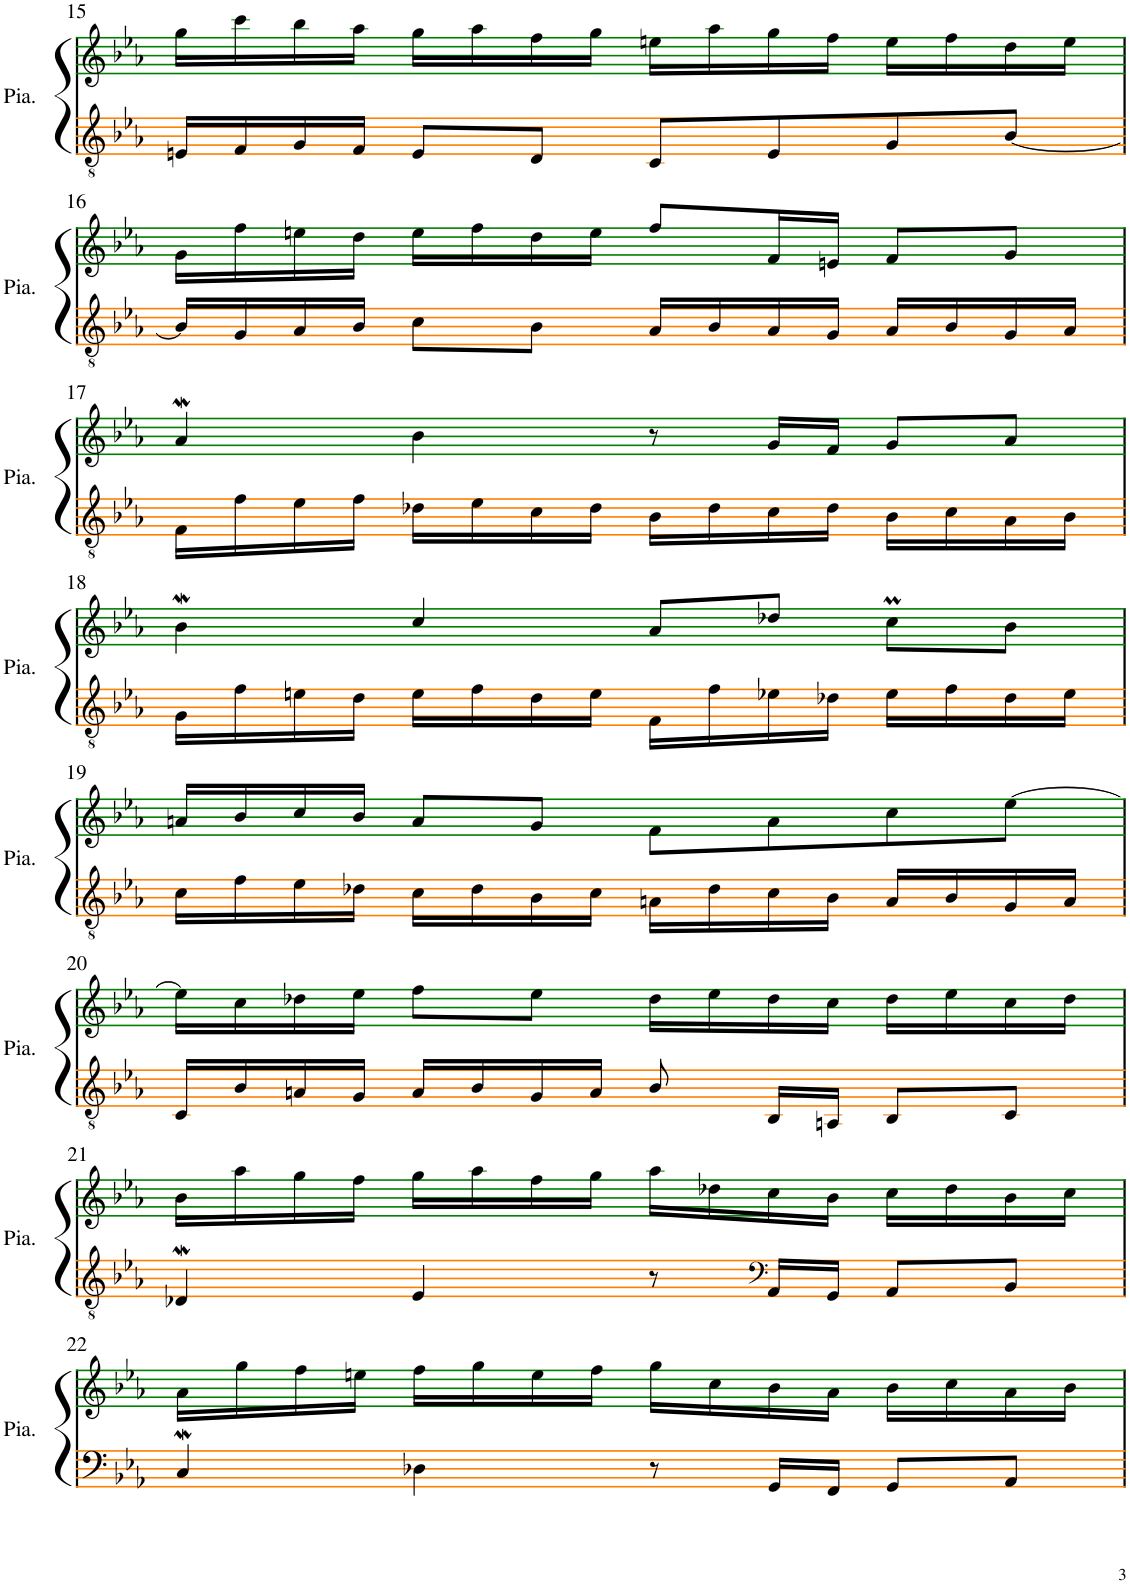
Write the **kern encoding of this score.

**kern	**kern
*part1	*part1
*staff2	*staff1
*I"Piano	*
*I'Pia.	*
!!LO:PB:g=z
*clefGv2	*clefG2
*k[b-e-a-]	*k[b-e-a-]
*M4/4	*M4/4
*met(c)	*met(c)
=15	=15
16En/LL	16gg\LL
16F/	16ccc\
16G/	16bb-\
16F/JJ	16aa-\JJ
8E/L	16gg\LL
.	16aa-\
8D/J	16ff\
.	16gg\JJ
8C/L	16een\LL
.	16aa-\
8E/	16gg\
.	16ff\JJ
8G/	16ee\LL
.	16ff\
[8B-/J	16dd\
.	16ee\JJ
!!LO:LB:g=z
=16	=16
16B-/LL]	16g\LL
16G/	16ff\
16A-/	16een\
16B-/JJ	16dd\JJ
8c\L	16ee\LL
.	16ff\
8B-\J	16dd\
.	16ee\JJ
16A-/LL	8ff/L
16B-/	.
16A-/	16f/L
16G/JJ	16en/JJ
16A-/LL	8f/L
16B-/	.
16G/	8g/J
16A-/JJ	.
!!LO:LB:g=z
=17	=17
16F\LL	4a-w/
16f\	.
16e-\	.
16f\JJ	.
16d-X\LL	4b-\
16e-\	.
16c\	.
16d-\JJ	.
16B-\LL	8r
16d-\	.
16c\	16g/LL
16d-\JJ	16f/JJ
16B-\LL	8g/L
16c\	.
16A-\	8a-/J
16B-\JJ	.
!!LO:LB:g=z
=18	=18
16G\LL	4b-W\
16f\	.
16en\	.
16d\JJ	.
16e\LL	4cc/
16f\	.
16d\	.
16e\JJ	.
16F\LL	8a-/L
16f\	.
16e-X\	8dd-X/J
16d-X\JJ	.
16e-\LL	8ccM\L
16f\	.
16d-\	8b-\J
16e-\JJ	.
!!LO:LB:g=z
=19	=19
16c\LL	16an/LL
16f\	16b-/
16e-\	16cc/
16d-X\JJ	16b-/JJ
16c\LL	8a/L
16d-\	.
16B-\	8g/J
16c\JJ	.
16An\LL	8f\L
16d-\	.
16c\	8a\
16B-\JJ	.
16A/LL	8cc\
16B-/	.
16G/	[8ee-\J
16A/JJ	.
!!LO:LB:g=z
=20	=20
16C/LL	16ee-\LL]
16B-/	16cc\
16An/	16dd-X\
16G/JJ	16ee-\JJ
16A/LL	8ff\L
16B-/	.
16G/	8ee-\J
16A/JJ	.
8B-/	16dd-\LL
.	16ee-\
16BB-/LL	16dd-\
16AAn/JJ	16cc\JJ
8BB-/L	16dd-\LL
.	16ee-\
8C/J	16cc\
.	16dd-\JJ
!!LO:LB:g=z
=21	=21
4D-Xw/	16b-\LL
.	16aa-\
.	16gg\
.	16ff\JJ
4E-/	16gg\LL
.	16aa-\
.	16ff\
.	16gg\JJ
8r	16aa-\LL
.	16dd-X\
*clefF4	*
16AA-/LL	16cc\
16GG/JJ	16b-\JJ
8AA-/L	16cc\LL
.	16dd-\
8BB-/J	16b-\
.	16cc\JJ
!!LO:LB:g=z
=22	=22
4CW/	16a-\LL
.	16gg\
.	16ff\
.	16een\JJ
4D-X\	16ff\LL
.	16gg\
.	16ee\
.	16ff\JJ
8r	16gg\LL
.	16cc\
16GG/LL	16b-\
16FF/JJ	16a-\JJ
8GG/L	16b-\LL
.	16cc\
8AA-/J	16a-\
.	16b-\JJ
=	=
*-	*-
